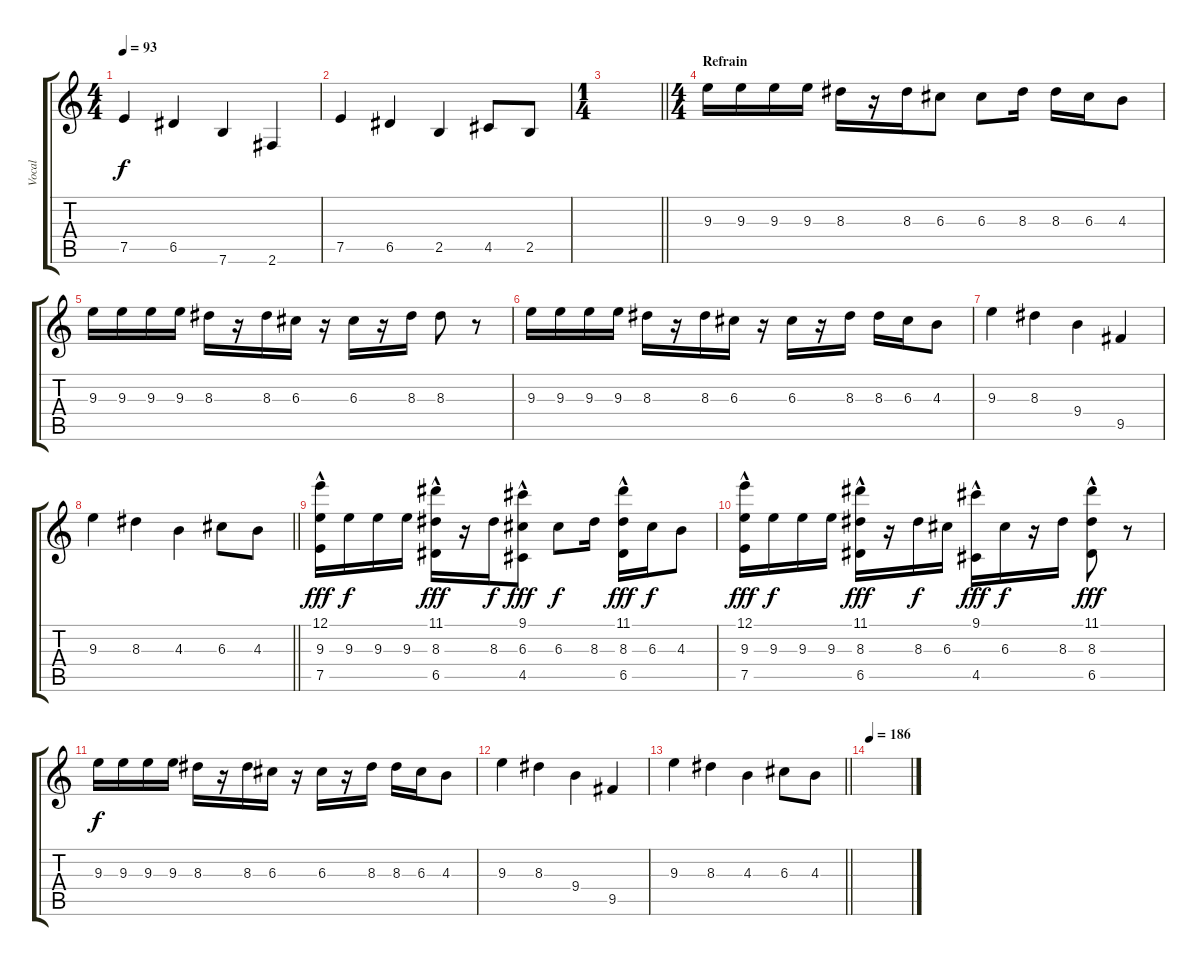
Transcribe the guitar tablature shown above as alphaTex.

\track ("Vocal" "Vocal") {instrument electricguitarjazz}
\staff {score tabs}
\tuning (E4 B3 G3 D3 A2 E2) {hide}
\ts (4 4)
\tempo 93
\clef g2
\ks c
7.5.4{dy f} 6.5.4 7.6.4 2.6.4 |
7.5.4 6.5.4 2.5.4 4.5.8 2.5.8 |
\ts (1 4)
\barLineRight lightlight
|
\ts (4 4)
\section ("" "Refrain")
9.3.16 9.3.16 9.3.16 9.3.16 8.3.16 r.16 8.3.16 6.3.8 6.3.8 8.3.16 8.3.16 6.3.16 4.3.8 |
9.3.16 9.3.16 9.3.16 9.3.16 8.3.16 r.16 8.3.16 6.3.16 r.16 6.3.16 r.16 8.3.16 8.3.8 r.8 |
9.3.16 9.3.16 9.3.16 9.3.16 8.3.16 r.16 8.3.16 6.3.16 r.16 6.3.16 r.16 8.3.16 8.3.16 6.3.16 4.3.8 |
9.3.4 8.3.4 9.4.4 9.5.4 |
\barLineRight lightlight
9.3.4 8.3.4 4.3.4 6.3.8 4.3.8 |
(12.1{hac} 9.3 7.5{hac}).16{dy fff} 9.3.16{dy f} 9.3.16 9.3.16 (11.1{hac} 8.3 6.5{hac}).16{dy fff} r.16 8.3.16{dy f} (9.1{hac} 6.3 4.5{hac}).8{dy fff} 6.3.8{dy f} 8.3.16 (11.1{hac} 8.3 6.5{hac}).16{dy fff} 6.3.16{dy f} 4.3.8 |
(12.1{hac} 9.3 7.5{hac}).16{dy fff} 9.3.16{dy f} 9.3.16 9.3.16 (11.1{hac} 8.3 6.5{hac}).16{dy fff} r.16 8.3.16{dy f} 6.3.16 (9.1{hac} 4.5{hac}).16{dy fff} 6.3.16{dy f} r.16 8.3.16 (11.1{hac} 8.3 6.5{hac}).8{dy fff} r.8 |
9.3.16{dy f} 9.3.16 9.3.16 9.3.16 8.3.16 r.16 8.3.16 6.3.16 r.16 6.3.16 r.16 8.3.16 8.3.16 6.3.16 4.3.8 |
9.3.4 8.3.4 9.4.4 9.5.4 |
\barLineRight lightlight
9.3.4 8.3.4 4.3.4 6.3.8 4.3.8 |
\tempo 186
